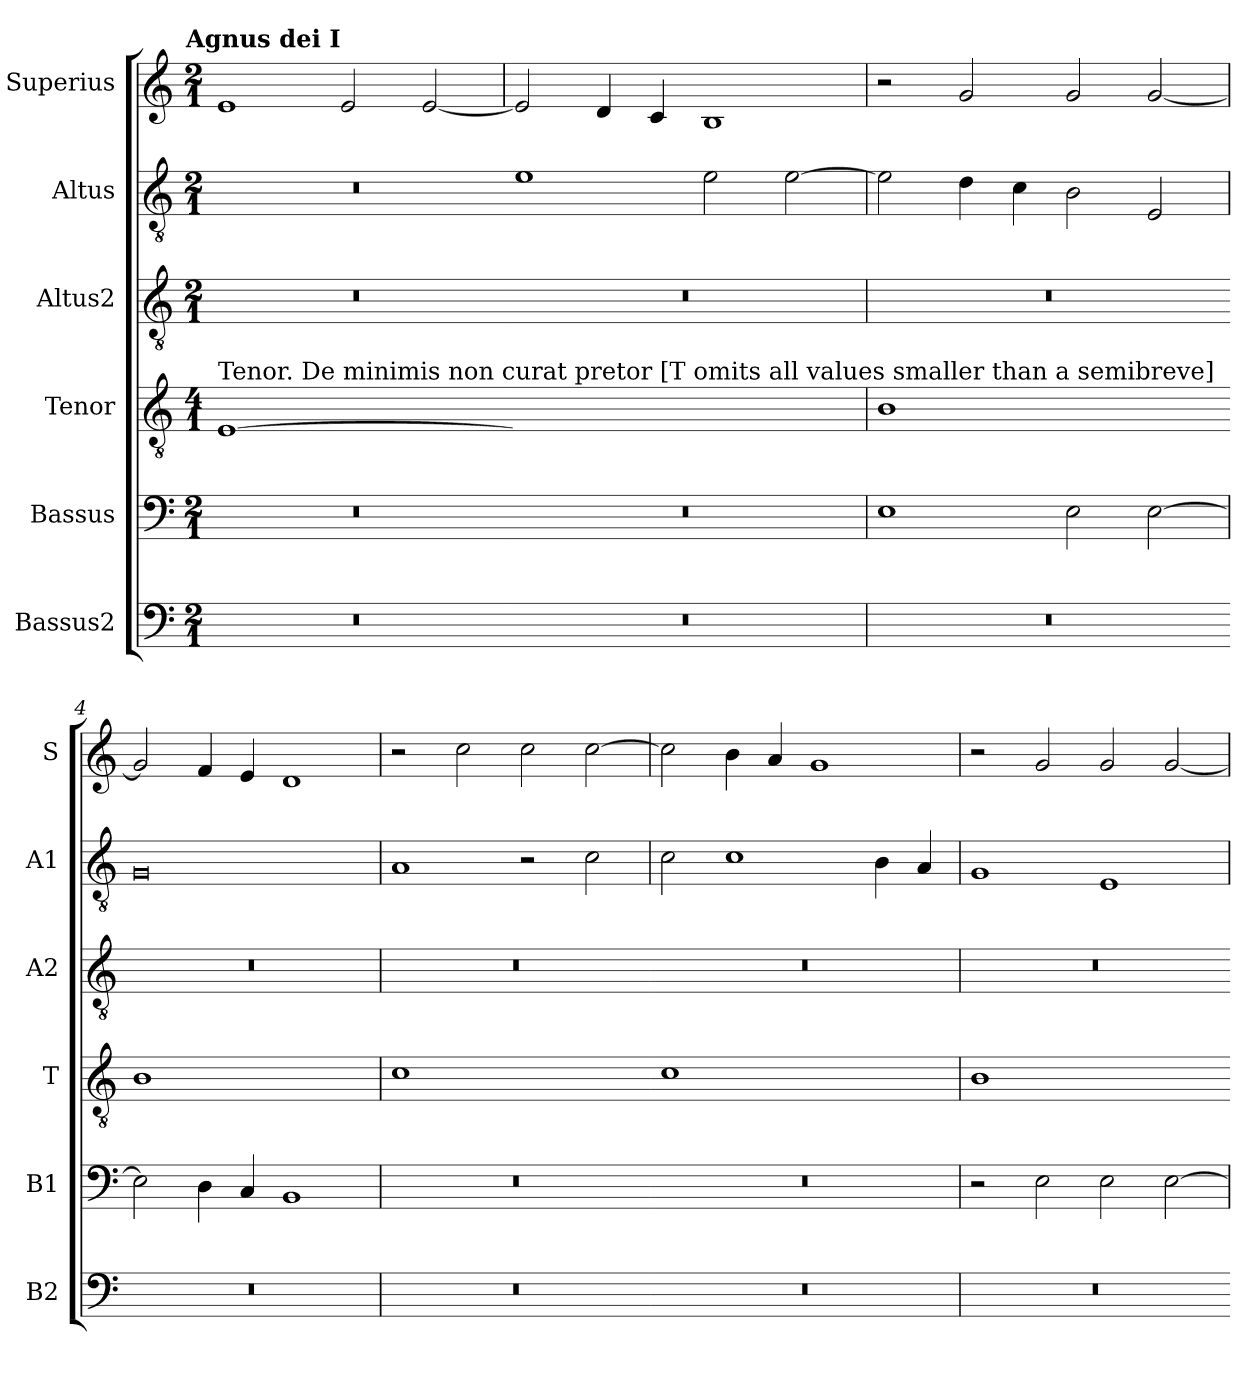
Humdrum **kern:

**kern	**kern	**kern	**kern	**kern	**kern
*part6	*part5	*part4	*part3	*part2	*part1
*staff6	*staff5	*staff4	*staff3	*staff2	*staff1
*I"Bassus2	*I"Bassus	*I"Tenor	*I"Altus2	*I"Altus	*I"Superius
*I'B2	*I'B1	*I'T	*I'A2	*I'A1	*I'S
*clefF4	*clefF4	*clefGv2	*clefGv2	*clefGv2	*clefG2
*k[]	*k[]	*k[]	*k[]	*k[]	*k[]
!!LO:TX:omd:t=Agnus dei I
*M2/1	*M2/1	*M4/1	*M2/1	*M2/1	*M2/1
=1	=1	=1	=1	=1	=1
!	!	!LO:TX:a:t=Tenor. De minimis non curat pretor [T omits all values smaller than a semibreve]	!	!	!
!	!	!LO:N:vis=1	!	!	!
0r	0r	[0E\	0r	0r	1e
.	.	.	.	.	2e/
.	.	.	.	.	[2e/
=2	=2	=2-	=2	=2	=2
!	!	!LO:N:vis=1	!	!	!
0r	0r	0E\yy]	0r	1e	2e/]
.	.	.	.	.	4d/
.	.	.	.	.	4c/
.	.	.	.	2e\	1B
.	.	.	.	[2e\	.
=3	=3	=3	=3	=3	=3
!	!	!LO:N:vis=1	!	!	!
0r	1E	0B	0r	2e\]	2r
.	.	.	.	4d\	2g/
.	.	.	.	4c\	.
.	2E\	.	.	2B\	2g/
.	[2E\	.	.	2E/	[2g/
=4	=4	=4-	=4	=4	=4
!	!	!LO:N:vis=1	!	!	!
0r	2E\]	0B	0r	0G	2g/]
.	4D\	.	.	.	4f/
.	4C/	.	.	.	4e/
.	1BB	.	.	.	1d
=5	=5	=5	=5	=5	=5
!	!	!LO:N:vis=1	!	!	!
0r	0r	0c	0r	1A	2r
.	.	.	.	.	2cc\
.	.	.	.	2r	2cc\
.	.	.	.	2c\	[2cc\
=6	=6	=6-	=6	=6	=6
!	!	!LO:N:vis=1	!	!	!
0r	0r	0c	0r	2c\	2cc\]
.	.	.	.	1c	4b\
.	.	.	.	.	4a/
.	.	.	.	.	1g
.	.	.	.	4B\	.
.	.	.	.	4A/	.
=7	=7	=7	=7	=7	=7
!	!	!LO:N:vis=1	!	!	!
0r	2r	0B	0r	1G	2r
.	2E\	.	.	.	2g/
.	2E\	.	.	1E	2g/
.	[2E\	.	.	.	[2g/
=	=	=-	=	=	=
*-	*-	*-	*-	*-	*-
